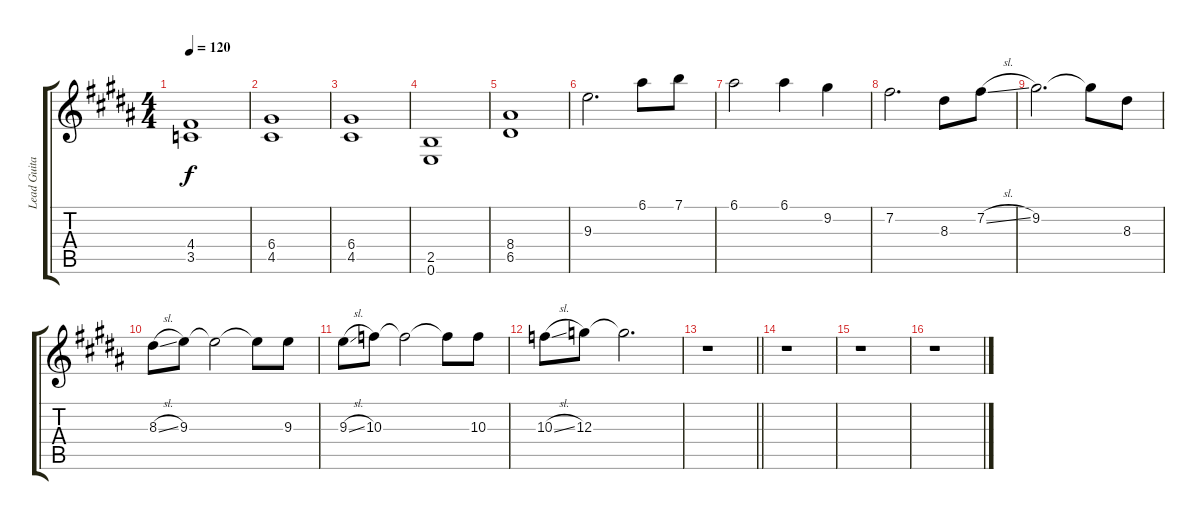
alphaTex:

\track ("Lead Guitar - Tuan" "Lead Guita") {instrument overdrivenguitar}
\staff {score tabs}
\tuning (E4 B3 G3 D3 A2 E2) {hide}
\ts (4 4)
\tempo 120
\clef g2
\ks b
(4.4 3.5).1{dy f} |
(6.4 4.5).1 |
(6.4 4.5).1 |
(2.5 0.6).1 |
(8.4 6.5).1 |
9.3.2{d} 6.1.8 7.1.8 |
6.1.2 6.1.4 9.2.4 |
7.2.2{d} 8.3.8 7.2{sl}.8 |
9.2.2{d} 9.2{t}.8 8.3.8 |
8.3{sl}.8 9.3.8 9.3{t}.2 9.3{t}.8 9.3.8 |
9.3{sl}.8 10.3.8 10.3{t}.2 10.3{t}.8 10.3.8 |
10.3{sl}.8 12.3.8 12.3{t}.2{d} |
\barLineRight lightlight
r.1 |
r.1 |
r.1 |
r.1
